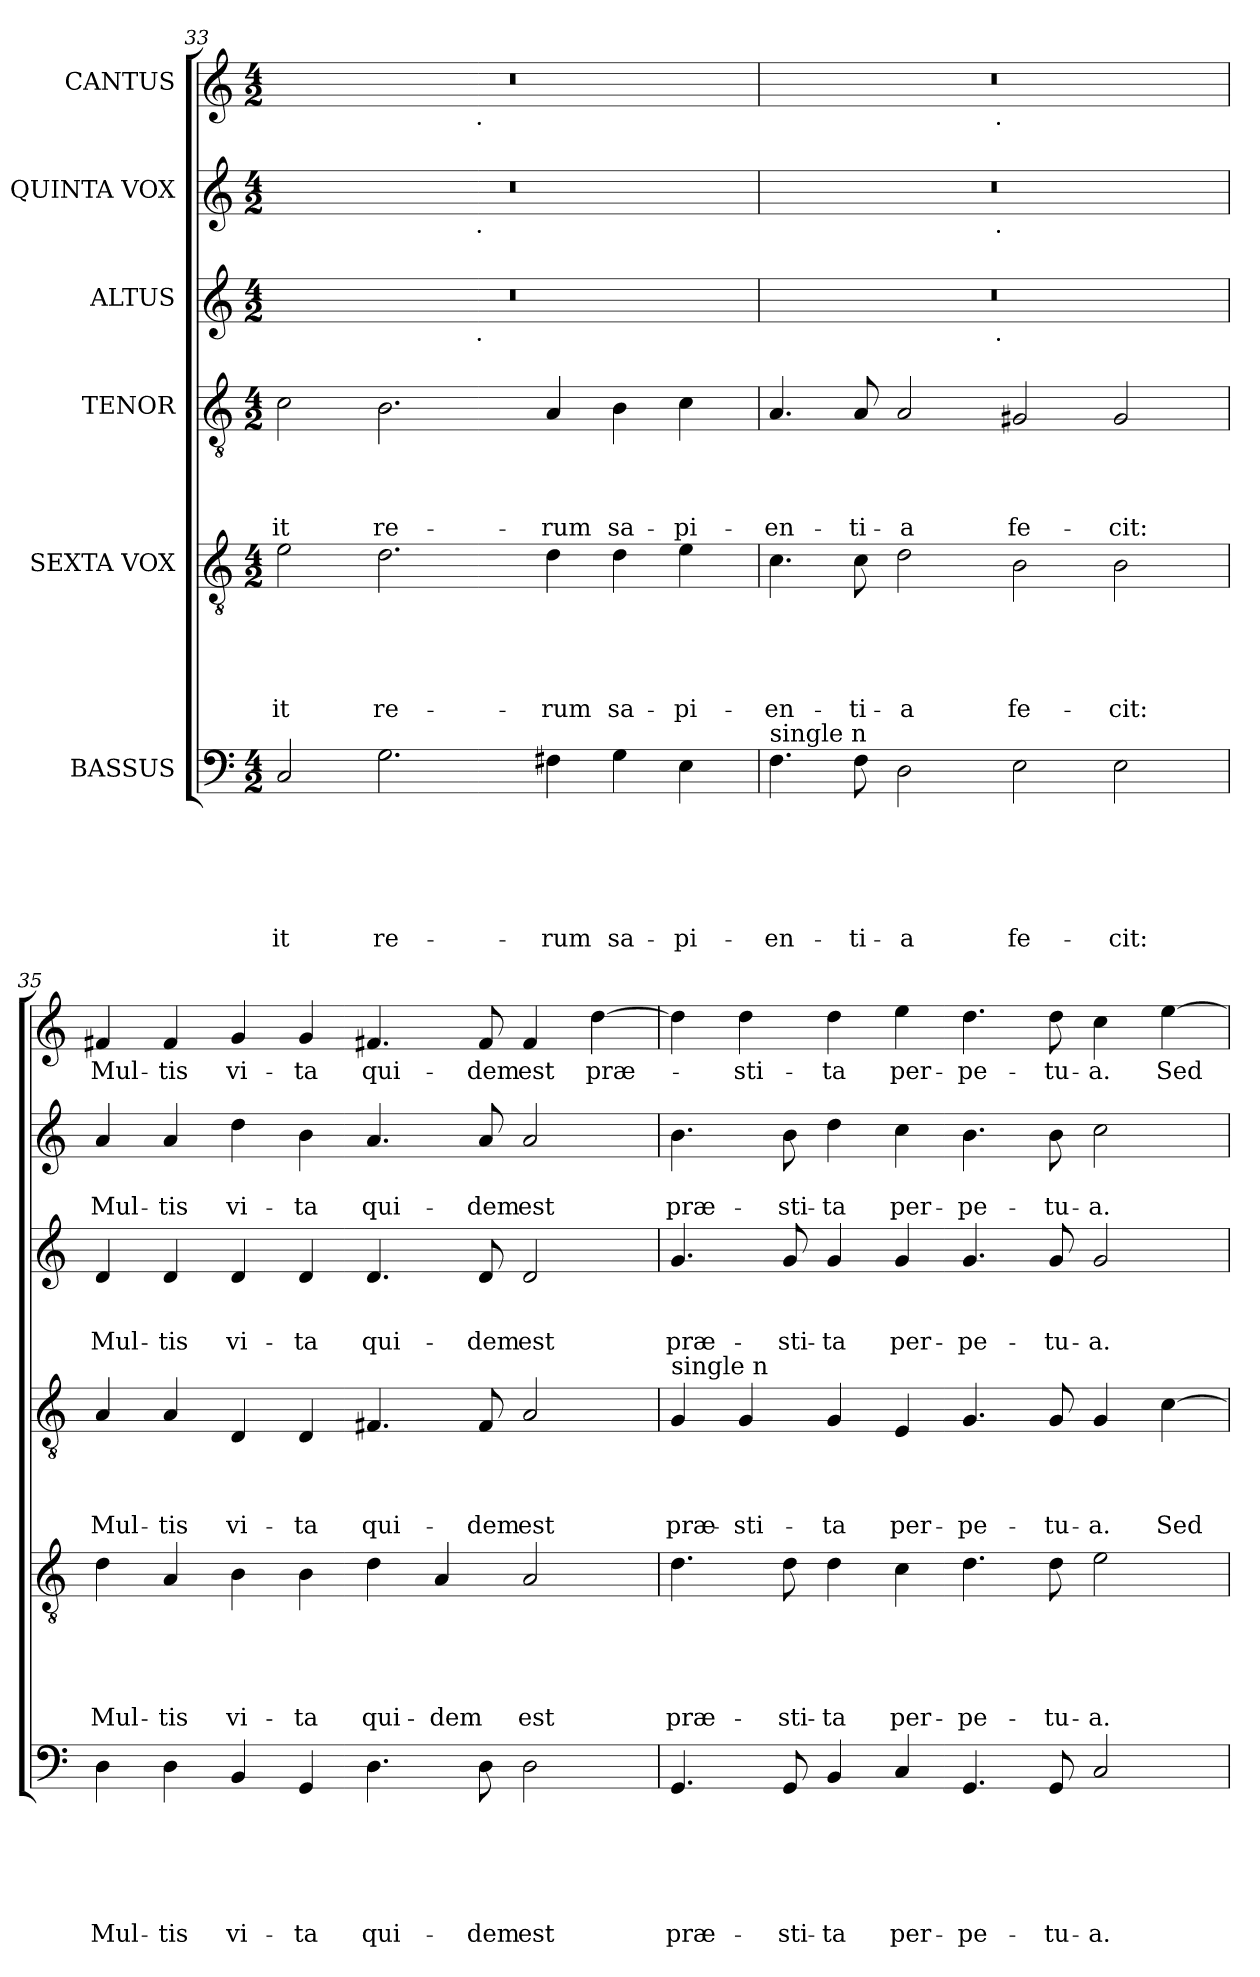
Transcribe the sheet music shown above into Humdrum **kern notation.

**kern	**text	**text	**text	**text	**text	**text	**kern	**text	**text	**text	**text	**text	**kern	**text	**text	**text	**text	**kern	**text	**text	**text	**kern	**text	**text	**kern	**text
*part6	*part6	*part6	*part6	*part6	*part6	*part6	*part5	*part5	*part5	*part5	*part5	*part5	*part4	*part4	*part4	*part4	*part4	*part3	*part3	*part3	*part3	*part2	*part2	*part2	*part1	*part1
*staff6	*staff6	*staff6	*staff6	*staff6	*staff6	*staff6	*staff5	*staff5	*staff5	*staff5	*staff5	*staff5	*staff4	*staff4	*staff4	*staff4	*staff4	*staff3	*staff3	*staff3	*staff3	*staff2	*staff2	*staff2	*staff1	*staff1
*I"BASSUS	*	*	*	*	*	*	*I"SEXTA VOX	*	*	*	*	*	*I"TENOR	*	*	*	*	*I"ALTUS	*	*	*	*I"QUINTA VOX	*	*	*I"CANTUS	*
*clefF4	*	*	*	*	*	*	*clefGv2	*	*	*	*	*	*clefGv2	*	*	*	*	*clefG2	*	*	*	*clefG2	*	*	*clefG2	*
*k[]	*	*	*	*	*	*	*k[]	*	*	*	*	*	*k[]	*	*	*	*	*k[]	*	*	*	*k[]	*	*	*k[]	*
*C:	*	*	*	*	*	*	*C:	*	*	*	*	*	*C:	*	*	*	*	*C:	*	*	*	*C:	*	*	*C:	*
*M4/2	*	*	*	*	*	*	*M4/2	*	*	*	*	*	*M4/2	*	*	*	*	*M4/2	*	*	*	*M4/2	*	*	*M4/2	*
=33	=33	=33	=33	=33	=33	=33	=33	=33	=33	=33	=33	=33	=33	=33	=33	=33	=33	=33	=33	=33	=33	=33	=33	=33	=33	=33
!	!	!	!	!	!	!LO:LY:b:rj	!	!	!	!	!	!LO:LY:b:rj	!	!	!	!	!LO:LY:b	!	!	!	!	!	!	!	!	!
*	*	*	*	*	*	*	*	*	*	*	*	*	*	*	*	*	*	*^	*	*	*	*^	*	*	*^	*
2C/	.	.	.	.	.	-it	2e\	.	.	.	.	-it	2c\	.	.	.	-it	0r	2ryy	.	.	.	0r	2ryy	.	.	0r	2ryy	.
!	!	!	!	!	!	!LO:LY:b:rj	!	!	!	!	!	!LO:LY:b:rj	!	!	!	!	!LO:LY:b	!	!	!	!	!	!	!	!	!	!	!	!
2.G\	.	.	.	.	.	re-	2.d\	.	.	.	.	re-	2.B\	.	.	.	re-	.	4...ryy	.	.	.	.	4...ryy	.	.	.	4...ryy	.
!	!	!	!	!	!	!	!	!	!	!	!	!	!	!	!	!	!	!	!	!	!	!	!	!	!	!	!	!LO:TX:b:t=.	!
!	!	!	!	!	!	!	!	!	!	!	!	!	!	!	!	!	!	!	!	!	!	!	!	!LO:TX:b:t=.	!	!	!	!	!
!	!	!	!	!	!	!	!	!	!	!	!	!	!	!	!	!	!	!	!LO:TX:b:t=.	!	!	!	!	!	!	!	!	!	!
.	.	.	.	.	.	.	.	.	.	.	.	.	.	.	.	.	.	.	1ryy	.	.	.	.	1ryy	.	.	.	1ryy	.
!	!	!	!	!	!	!LO:LY:b:rj	!	!	!	!	!	!LO:LY:b:rj	!	!	!	!	!LO:LY:b	!	!	!	!	!	!	!	!	!	!	!	!
4F#X\	.	.	.	.	.	-rum	4d\	.	.	.	.	-rum	4A/	.	.	.	-rum	.	.	.	.	.	.	.	.	.	.	.	.
!	!	!	!	!	!	!LO:LY:b:rj	!	!	!	!	!	!LO:LY:b:rj	!	!	!	!	!LO:LY:b	!	!	!	!	!	!	!	!	!	!	!	!
4G\	.	.	.	.	.	sa-	4d\	.	.	.	.	sa-	4B\	.	.	.	sa-	.	.	.	.	.	.	.	.	.	.	.	.
!	!	!	!	!	!	!LO:LY:b:rj	!	!	!	!	!	!LO:LY:b:rj	!	!	!	!	!LO:LY:b	!	!	!	!	!	!	!	!	!	!	!	!
4E\	.	.	.	.	.	-pi-	4e\	.	.	.	.	-pi-	4c\	.	.	.	-pi-	.	.	.	.	.	.	.	.	.	.	.	.
.	.	.	.	.	.	.	.	.	.	.	.	.	.	.	.	.	.	.	32ryy	.	.	.	.	32ryy	.	.	.	32ryy	.
=34	=34	=34	=34	=34	=34	=34	=34	=34	=34	=34	=34	=34	=34	=34	=34	=34	=34	=34	=34	=34	=34	=34	=34	=34	=34	=34	=34	=34	=34
!LO:TX:a:t=single n	!	!	!	!	!	!	!	!	!	!	!	!	!	!	!	!	!	!	!	!	!	!	!	!	!	!	!	!	!
!	!	!	!	!	!	!LO:LY:b:rj	!	!	!	!	!	!LO:LY:b:rj	!	!	!	!	!LO:LY:b	!	!	!	!	!	!	!	!	!	!	!	!
4.F\	.	.	.	.	.	-en-	4.c\	.	.	.	.	-en-	4.A/	.	.	.	-en-	0r	2ryy	.	.	.	0r	2ryy	.	.	0r	2ryy	.
!	!	!	!	!	!	!LO:LY:b:rj	!	!	!	!	!	!LO:LY:b:rj	!	!	!	!	!LO:LY:b	!	!	!	!	!	!	!	!	!	!	!	!
8F\	.	.	.	.	.	-ti-	8c\	.	.	.	.	-ti-	8A/	.	.	.	-ti-	.	.	.	.	.	.	.	.	.	.	.	.
!	!	!	!	!	!	!LO:LY:b:rj	!	!	!	!	!	!LO:LY:b:rj	!	!	!	!	!LO:LY:b	!	!	!	!	!	!	!	!	!	!	!	!
2D\	.	.	.	.	.	-a	2d\	.	.	.	.	-a	2A/	.	.	.	-a	.	4...ryy	.	.	.	.	4...ryy	.	.	.	4...ryy	.
!	!	!	!	!	!	!	!	!	!	!	!	!	!	!	!	!	!	!	!	!	!	!	!	!	!	!	!	!LO:TX:b:t=.	!
!	!	!	!	!	!	!	!	!	!	!	!	!	!	!	!	!	!	!	!	!	!	!	!	!LO:TX:b:t=.	!	!	!	!	!
!	!	!	!	!	!	!	!	!	!	!	!	!	!	!	!	!	!	!	!LO:TX:b:t=.	!	!	!	!	!	!	!	!	!	!
.	.	.	.	.	.	.	.	.	.	.	.	.	.	.	.	.	.	.	1ryy	.	.	.	.	1ryy	.	.	.	1ryy	.
!	!	!	!	!	!	!LO:LY:b:rj	!	!	!	!	!	!LO:LY:b:rj	!	!	!	!	!LO:LY:b	!	!	!	!	!	!	!	!	!	!	!	!
2E\	.	.	.	.	.	fe-	2B\	.	.	.	.	fe-	2G#X/	.	.	.	fe-	.	.	.	.	.	.	.	.	.	.	.	.
!	!	!	!	!	!	!LO:LY:b:rj	!	!	!	!	!	!LO:LY:b:rj	!	!	!	!	!LO:LY:b	!	!	!	!	!	!	!	!	!	!	!	!
2E\	.	.	.	.	.	-cit:	2B\	.	.	.	.	-cit:	2G#/	.	.	.	-cit:	.	.	.	.	.	.	.	.	.	.	.	.
.	.	.	.	.	.	.	.	.	.	.	.	.	.	.	.	.	.	.	32ryy	.	.	.	.	32ryy	.	.	.	32ryy	.
!!LO:PB:g=z
=35	=35	=35	=35	=35	=35	=35	=35	=35	=35	=35	=35	=35	=35	=35	=35	=35	=35	=35	=35	=35	=35	=35	=35	=35	=35	=35	=35	=35	=35
!	!	!	!	!	!	!LO:LY:b:rj	!	!	!	!	!	!LO:LY:b:rj	!	!	!	!	!LO:LY:b	!	!	!	!	!LO:LY:b	!	!	!	!LO:LY:b	!	!	!LO:LY:b
*	*	*	*	*	*	*	*	*	*	*	*	*	*	*	*	*	*	*v	*v	*	*	*	*	*	*	*	*v	*v	*
*	*	*	*	*	*	*	*	*	*	*	*	*	*	*	*	*	*	*	*	*	*	*v	*v	*	*	*	*
4D\	.	.	.	.	.	Mul-	4d\	.	.	.	.	Mul-	4A/	.	.	.	Mul-	4d/	.	.	Mul-	4a/	.	Mul-	4f#X/	Mul-
!	!	!	!	!	!	!LO:LY:b:rj	!	!	!	!	!	!LO:LY:b:rj	!	!	!	!	!LO:LY:b	!	!	!	!LO:LY:b	!	!	!LO:LY:b	!	!LO:LY:b
4D\	.	.	.	.	.	-tis	4A/	.	.	.	.	-tis	4A/	.	.	.	-tis	4d/	.	.	-tis	4a/	.	-tis	4f#/	-tis
!	!	!	!	!	!	!LO:LY:b:rj	!	!	!	!	!	!LO:LY:b:rj	!	!	!	!	!LO:LY:b	!	!	!	!LO:LY:b	!	!	!LO:LY:b	!	!LO:LY:b
4BB/	.	.	.	.	.	vi-	4B\	.	.	.	.	vi-	4D/	.	.	.	vi-	4d/	.	.	vi-	4dd\	.	vi-	4g/	vi-
!	!	!	!	!	!	!LO:LY:b:rj	!	!	!	!	!	!LO:LY:b:rj	!	!	!	!	!LO:LY:b	!	!	!	!LO:LY:b	!	!	!LO:LY:b	!	!LO:LY:b
4GG/	.	.	.	.	.	-ta	4B\	.	.	.	.	-ta	4D/	.	.	.	-ta	4d/	.	.	-ta	4b\	.	-ta	4g/	-ta
!	!	!	!	!	!	!LO:LY:b:rj	!	!	!	!	!	!LO:LY:b:rj	!	!	!	!	!LO:LY:b	!	!	!	!LO:LY:b	!	!	!LO:LY:b	!	!LO:LY:b
4.D\	.	.	.	.	.	qui-	4d\	.	.	.	.	qui-	4.F#X/	.	.	.	qui-	4.d/	.	.	qui-	4.a/	.	qui-	4.f#X/	qui-
!	!	!	!	!	!	!	!	!	!	!	!	!LO:LY:b:rj	!	!	!	!	!	!	!	!	!	!	!	!	!	!
.	.	.	.	.	.	.	4A/	.	.	.	.	-dem	.	.	.	.	.	.	.	.	.	.	.	.	.	.
!	!	!	!	!	!	!LO:LY:b:rj	!	!	!	!	!	!	!	!	!	!	!LO:LY:b	!	!	!	!LO:LY:b	!	!	!LO:LY:b	!	!LO:LY:b
8D\	.	.	.	.	.	-dem	.	.	.	.	.	.	8F#/	.	.	.	-dem	8d/	.	.	-dem	8a/	.	-dem	8f#/	-dem
!	!	!	!	!	!	!LO:LY:b:rj	!	!	!	!	!	!LO:LY:b:rj	!	!	!	!	!LO:LY:b	!	!	!	!LO:LY:b	!	!	!LO:LY:b	!	!LO:LY:b
2D\	.	.	.	.	.	est	2A/	.	.	.	.	est	2A/	.	.	.	est	2d/	.	.	est	2a/	.	est	4f#/	est
!	!	!	!	!	!	!	!	!	!	!	!	!	!	!	!	!	!	!	!	!	!	!	!	!	!	!LO:LY:b
.	.	.	.	.	.	.	.	.	.	.	.	.	.	.	.	.	.	.	.	.	.	.	.	.	[>4dd\	præ-
=36	=36	=36	=36	=36	=36	=36	=36	=36	=36	=36	=36	=36	=36	=36	=36	=36	=36	=36	=36	=36	=36	=36	=36	=36	=36	=36
!	!	!	!	!	!	!	!	!	!	!	!	!	!LO:TX:a:t=single n	!	!	!	!	!	!	!	!	!	!	!	!	!
!	!	!	!	!	!	!LO:LY:b:rj	!	!	!	!	!	!LO:LY:b:rj	!	!	!	!	!LO:LY:b	!	!	!	!LO:LY:b	!	!	!LO:LY:b	!	!
4.GG/	.	.	.	.	.	præ-	4.d\	.	.	.	.	præ-	4G/	.	.	.	præ-	4.g/	.	.	præ-	4.b\	.	præ-	4dd\]	.
!	!	!	!	!	!	!	!	!	!	!	!	!	!	!	!	!	!LO:LY:b	!	!	!	!	!	!	!	!	!LO:LY:b
.	.	.	.	.	.	.	.	.	.	.	.	.	4G/	.	.	.	-sti-	.	.	.	.	.	.	.	4dd\	-sti-
!	!	!	!	!	!	!LO:LY:b:rj	!	!	!	!	!	!LO:LY:b:rj	!	!	!	!	!	!	!	!	!LO:LY:b	!	!	!LO:LY:b	!	!
8GG/	.	.	.	.	.	-sti-	8d\	.	.	.	.	-sti-	.	.	.	.	.	8g/	.	.	-sti-	8b\	.	-sti-	.	.
!	!	!	!	!	!	!LO:LY:b:rj	!	!	!	!	!	!LO:LY:b:rj	!	!	!	!	!LO:LY:b	!	!	!	!LO:LY:b	!	!	!LO:LY:b	!	!LO:LY:b
4BB/	.	.	.	.	.	-ta	4d\	.	.	.	.	-ta	4G/	.	.	.	-ta	4g/	.	.	-ta	4dd\	.	-ta	4dd\	-ta
!	!	!	!	!	!	!LO:LY:b:rj	!	!	!	!	!	!LO:LY:b:rj	!	!	!	!	!LO:LY:b	!	!	!	!LO:LY:b	!	!	!LO:LY:b	!	!LO:LY:b
4C/	.	.	.	.	.	per-	4c\	.	.	.	.	per-	4E/	.	.	.	per-	4g/	.	.	per-	4cc\	.	per-	4ee\	per-
!	!	!	!	!	!	!LO:LY:b:rj	!	!	!	!	!	!LO:LY:b:rj	!	!	!	!	!LO:LY:b	!	!	!	!LO:LY:b	!	!	!LO:LY:b	!	!LO:LY:b
4.GG/	.	.	.	.	.	-pe-	4.d\	.	.	.	.	-pe-	4.G/	.	.	.	-pe-	4.g/	.	.	-pe-	4.b\	.	-pe-	4.dd\	-pe-
!	!	!	!	!	!	!LO:LY:b:rj	!	!	!	!	!	!LO:LY:b:rj	!	!	!	!	!LO:LY:b	!	!	!	!LO:LY:b	!	!	!LO:LY:b	!	!LO:LY:b
8GG/	.	.	.	.	.	-tu-	8d\	.	.	.	.	-tu-	8G/	.	.	.	-tu-	8g/	.	.	-tu-	8b\	.	-tu-	8dd\	-tu-
!	!	!	!	!	!	!LO:LY:b:rj	!	!	!	!	!	!LO:LY:b:rj	!	!	!	!	!LO:LY:b	!	!	!	!LO:LY:b	!	!	!LO:LY:b	!	!LO:LY:b
2C/	.	.	.	.	.	-a.	2e\	.	.	.	.	-a.	4G/	.	.	.	-a.	2g/	.	.	-a.	2cc\	.	-a.	4cc\	-a.
!	!	!	!	!	!	!	!	!	!	!	!	!	!	!	!	!	!LO:LY:b	!	!	!	!	!	!	!	!	!LO:LY:b
.	.	.	.	.	.	.	.	.	.	.	.	.	[>4c\	.	.	.	Sed	.	.	.	.	.	.	.	[>4ee\	Sed
=	=	=	=	=	=	=	=	=	=	=	=	=	=	=	=	=	=	=	=	=	=	=	=	=	=	=
*-	*-	*-	*-	*-	*-	*-	*-	*-	*-	*-	*-	*-	*-	*-	*-	*-	*-	*-	*-	*-	*-	*-	*-	*-	*-	*-
